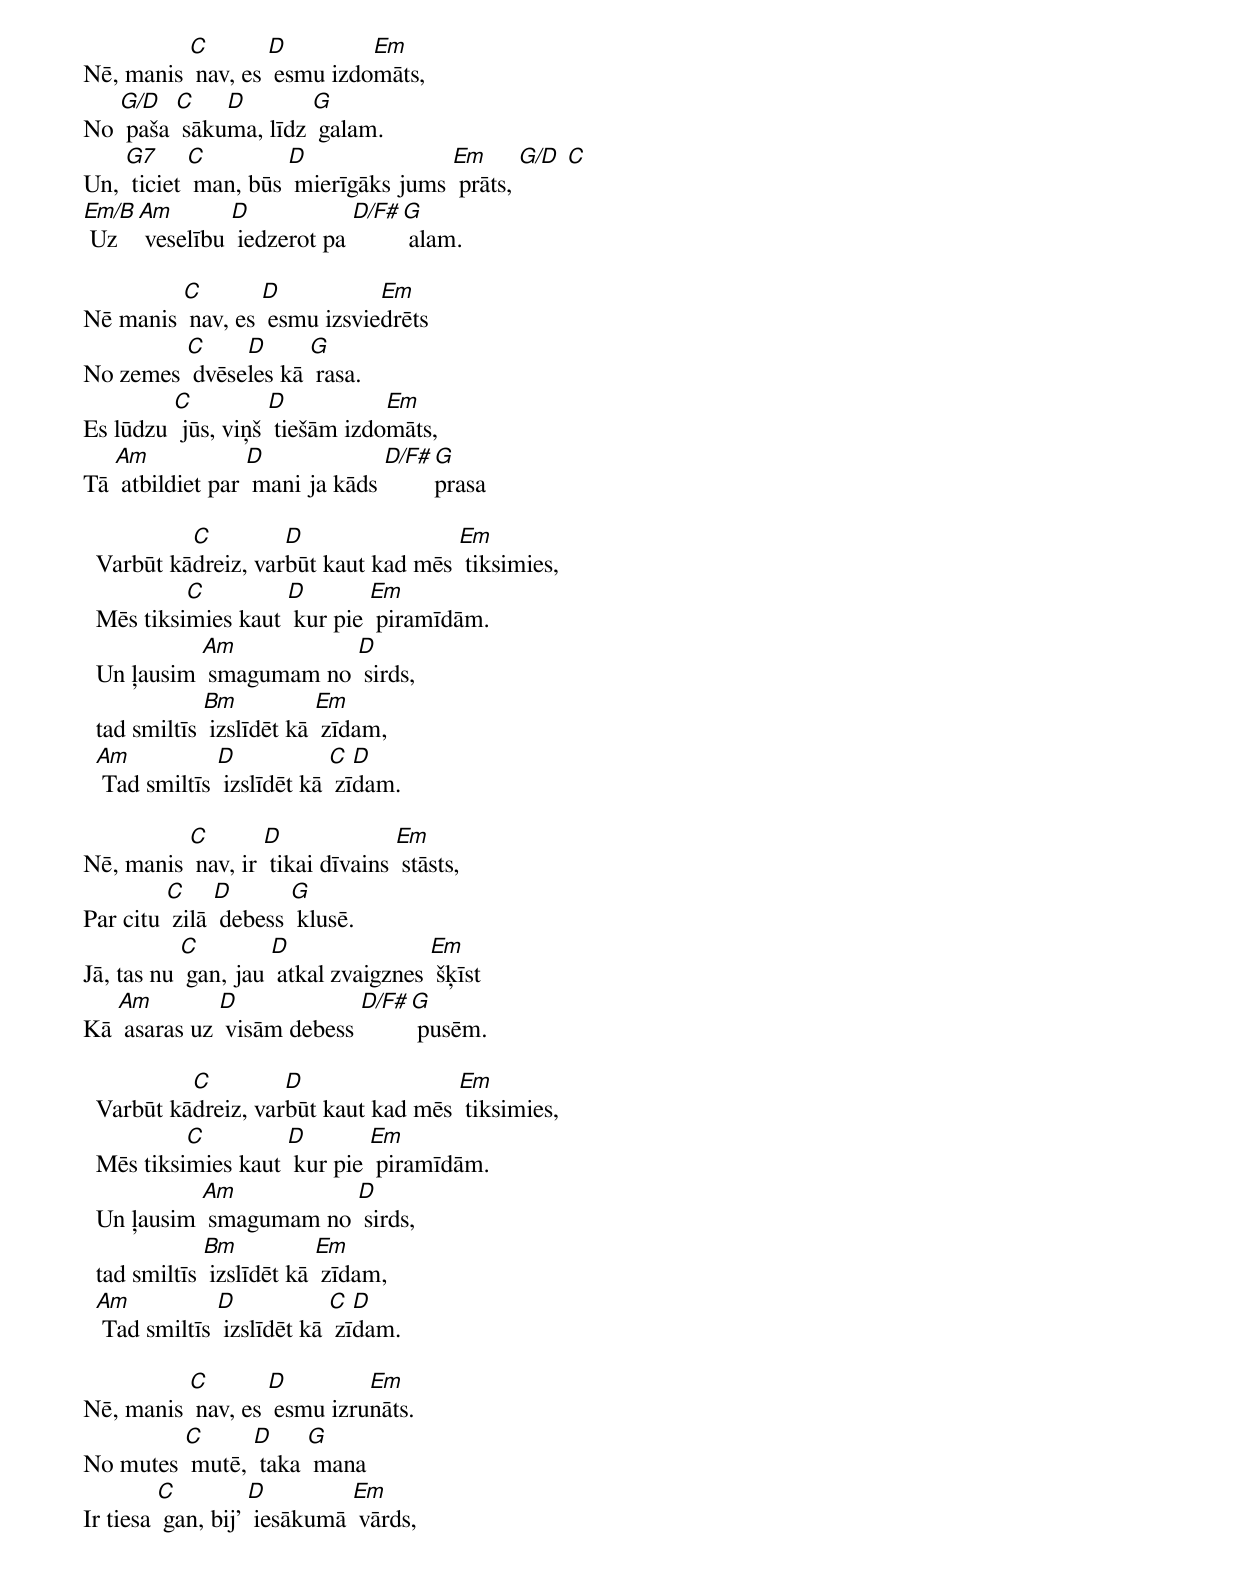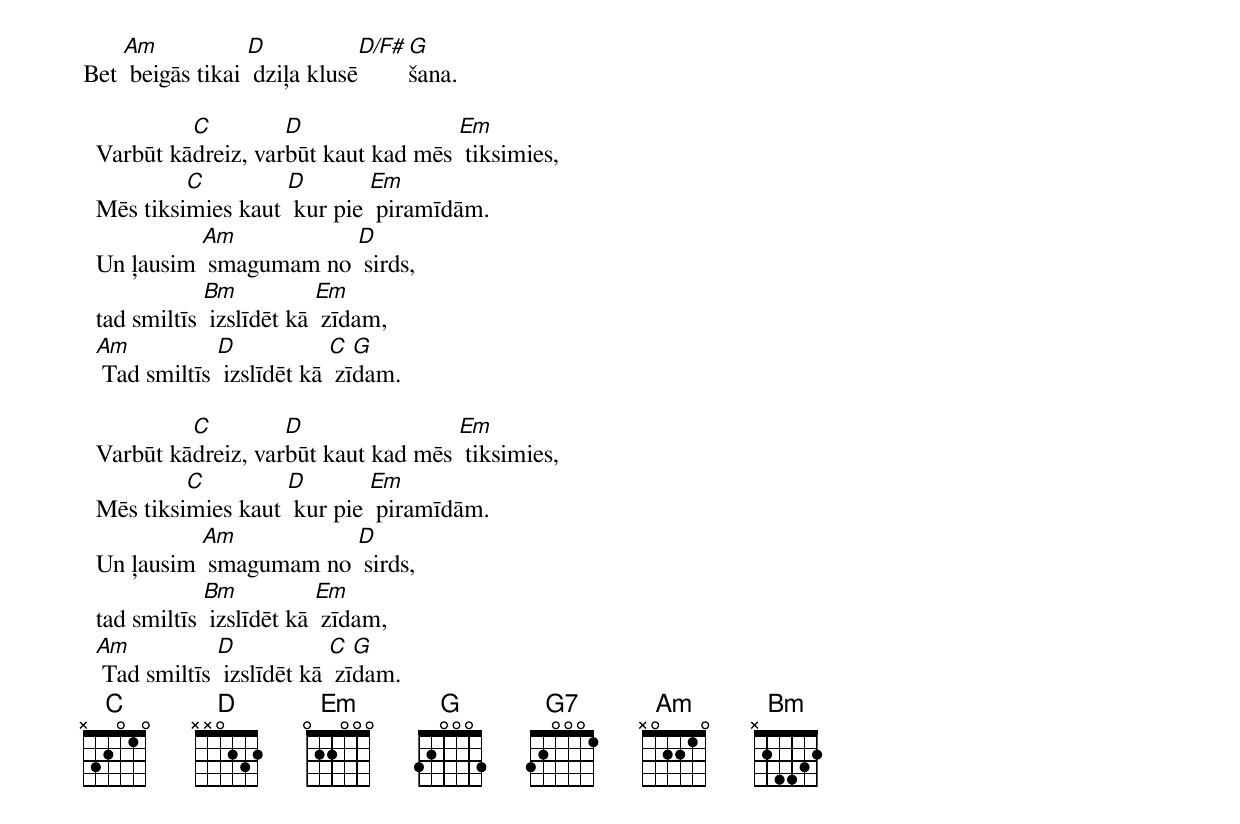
Nē, manis [C] nav, es [D] esmu izdo[Em]māts,
No [G/D] paša [C] sāku[D]ma, līdz [G] galam.
Un, [G7] ticiet [C] man, būs [D] mierīgāks jums [Em] prāts, [G/D] [C]
[Em/B] Uz [Am] veselību [D] iedzerot pa [D/F#][G] alam.

Nē manis [C] nav, es [D] esmu izsvie[Em]drēts
No zemes [C] dvēse[D]les kā [G] rasa.
Es lūdzu [C] jūs, viņš [D] tiešām izdo[Em]māts,
Tā [Am] atbildiet par [D] mani ja kāds [D/F#][G]prasa

  Varbūt kā[C]dreiz, var[D]būt kaut kad mēs [Em] tiksimies,
  Mēs tiksi[C]mies kaut [D] kur pie [Em] piramīdām.
  Un ļausim [Am] smagumam no [D] sirds,
  tad smiltīs [Bm] izslīdēt kā [Em] zīdam,
  [Am] Tad smiltīs [D] izslīdēt kā [C] zī[D]dam.

Nē, manis [C] nav, ir [D] tikai dīvains [Em] stāsts,
Par citu [C] zilā [D] debess [G] klusē.
Jā, tas nu [C] gan, jau [D] atkal zvaigznes [Em] šķīst
Kā [Am] asaras uz [D] visām debess [D/F#][G] pusēm.

  Varbūt kā[C]dreiz, var[D]būt kaut kad mēs [Em] tiksimies,
  Mēs tiksi[C]mies kaut [D] kur pie [Em] piramīdām.
  Un ļausim [Am] smagumam no [D] sirds,
  tad smiltīs [Bm] izslīdēt kā [Em] zīdam,
  [Am] Tad smiltīs [D] izslīdēt kā [C] zī[D]dam.

Nē, manis [C] nav, es [D] esmu izru[Em]nāts.
No mutes [C] mutē, [D] taka [G] mana
Ir tiesa [C] gan, bij' [D] iesākumā [Em] vārds,
Bet [Am] beigās tikai [D] dziļa klusē[D/F#][G]šana.

  Varbūt kā[C]dreiz, var[D]būt kaut kad mēs [Em] tiksimies,
  Mēs tiksi[C]mies kaut [D] kur pie [Em] piramīdām.
  Un ļausim [Am] smagumam no [D] sirds,
  tad smiltīs [Bm] izslīdēt kā [Em] zīdam,
  [Am] Tad smiltīs [D] izslīdēt kā [C] zī[G]dam.

  Varbūt kā[C]dreiz, var[D]būt kaut kad mēs [Em] tiksimies,
  Mēs tiksi[C]mies kaut [D] kur pie [Em] piramīdām.
  Un ļausim [Am] smagumam no [D] sirds,
  tad smiltīs [Bm] izslīdēt kā [Em] zīdam,
  [Am] Tad smiltīs [D] izslīdēt kā [C] zī[G]dam.
